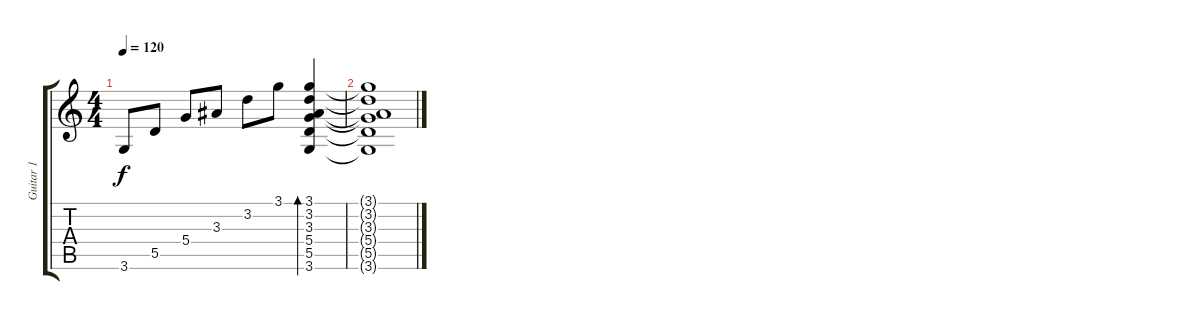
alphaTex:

\track ("Guitar 1" "Guitar 1") {instrument acousticguitarsteel}
\staff {score tabs}
\tuning (E4 B3 G3 D3 A2 E2) {hide}
\ts (4 4)
\tempo 120
\clef g2
\ks c
3.6.8{dy f} 5.5.8 5.4.8 3.3.8 3.2.8 3.1.8 (3.1 3.2 3.3 5.4 5.5 3.6).4{bd 480} |
(3.1{t} 3.2{t} 3.3{t} 5.4{t} 5.5{t} 3.6{t}).1
